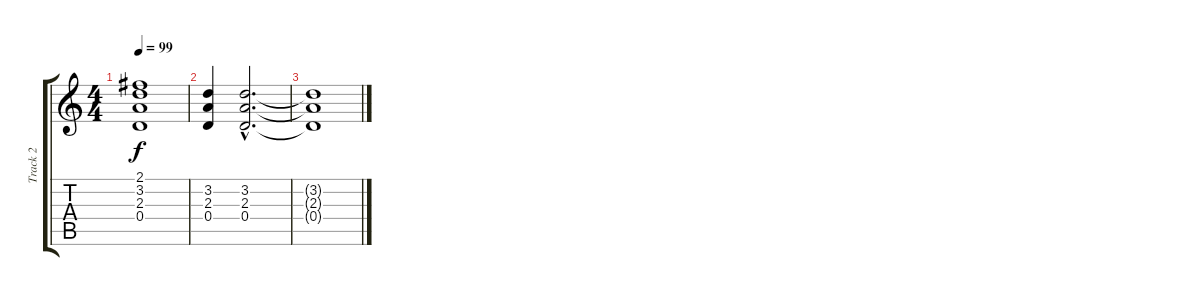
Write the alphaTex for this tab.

\track ("Track 2" "Track 2") {instrument distortionguitar}
\staff {score tabs}
\tuning (E4 B3 G3 D3 A2 E2) {hide}
\ts (4 4)
\tempo 99
\clef g2
\ks c
(2.1 3.2 2.3 0.4).1{dy f} |
(3.2 2.3 0.4).4 (3.2{hac} 2.3{hac} 0.4{hac}).2{d} |
(3.2{t} 2.3{t} 0.4{t}).1
